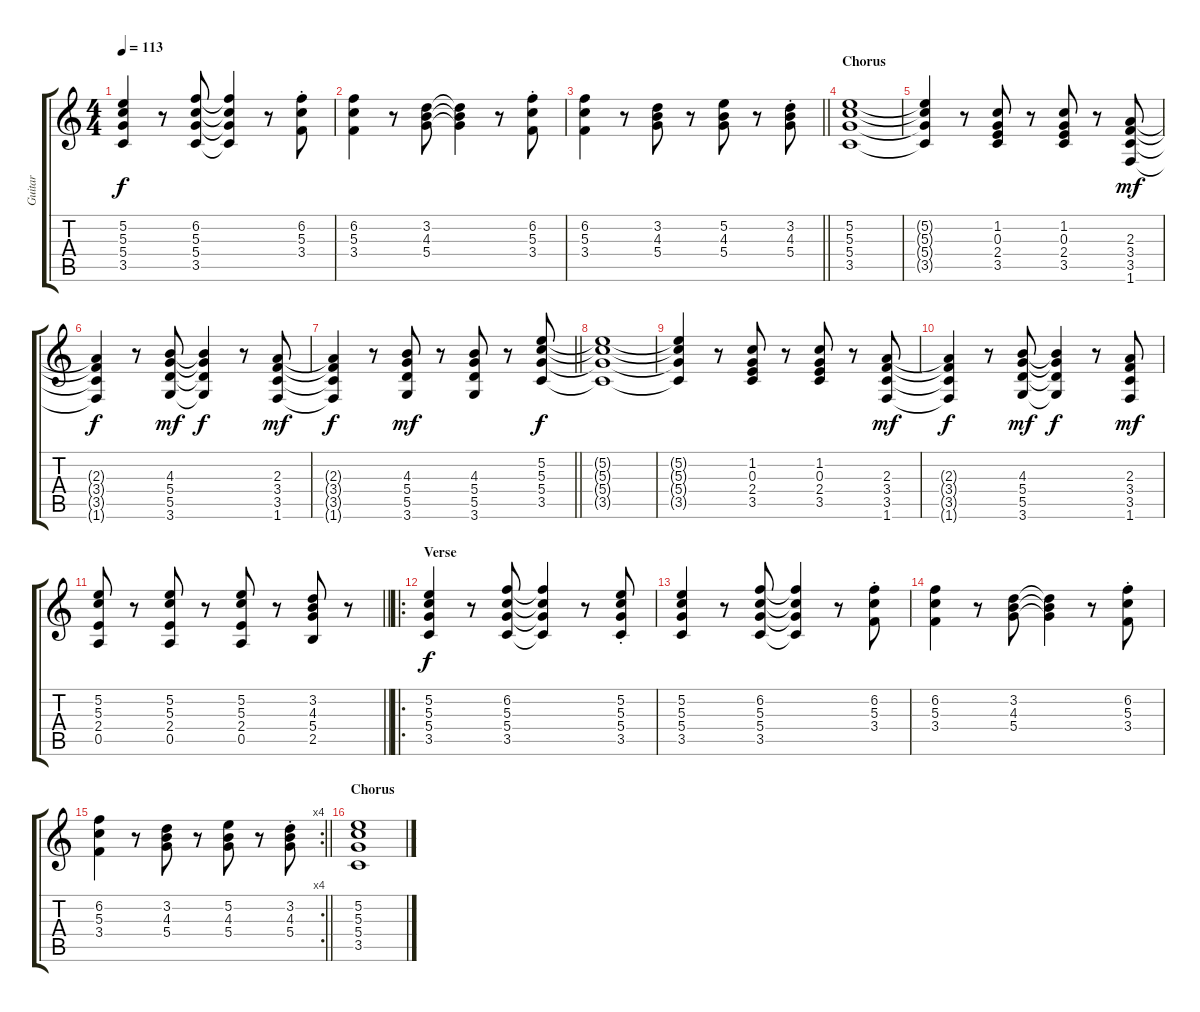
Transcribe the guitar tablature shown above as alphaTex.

\track ("Guitar " "Guitar ") {instrument electricguitarclean}
\staff {score tabs}
\tuning (E4 B3 G3 D3 A2 E2) {hide}
\ts (4 4)
\tempo 113
\clef g2
\ks c
(5.2 5.3 5.4 3.5).4{dy f} r.8 (6.2 5.3 5.4 3.5).8 (6.2{t} 5.3{t} 5.4{t} 3.5{t}).4 r.8 (6.2{st} 5.3{st} 3.4{st}).8 |
(6.2 5.3 3.4).4 r.8 (3.2 4.3 5.4).8 (3.2{t} 4.3{t} 5.4{t}).4 r.8 (6.2{st} 5.3{st} 3.4{st}).8 |
\barLineRight lightlight
(6.2 5.3 3.4).4 r.8 (3.2 4.3 5.4).8 r.8 (5.2 4.3 5.4).8 r.8 (3.2{st} 4.3{st} 5.4{st}).8 |
\section ("" "Chorus")
(5.2 5.3 5.4 3.5).1{instrument overdrivenguitar} |
(5.2{t} 5.3{t} 5.4{t} 3.5{t}).4 r.8 (1.2 0.3 2.4 3.5).8 r.8 (1.2 0.3 2.4 3.5).8 r.8 (2.3 3.4 3.5 1.6).8{dy mf} |
(2.3{t} 3.4{t} 3.5{t} 1.6{t}).4{dy f} r.8 (4.3 5.4 5.5 3.6).8{dy mf} (4.3{t} 5.4{t} 5.5{t} 3.6{t}).4{dy f} r.8 (2.3 3.4 3.5 1.6).8{dy mf} |
\barLineRight lightlight
(2.3{t} 3.4{t} 3.5{t} 1.6{t}).4{dy f} r.8 (4.3 5.4 5.5 3.6).8{dy mf} r.8 (4.3 5.4 5.5 3.6).8 r.8 (5.2 5.3 5.4 3.5).8{dy f} |
(5.2{t} 5.3{t} 5.4{t} 3.5{t}).1 |
(5.2{t} 5.3{t} 5.4{t} 3.5{t}).4 r.8 (1.2 0.3 2.4 3.5).8 r.8 (1.2 0.3 2.4 3.5).8 r.8 (2.3 3.4 3.5 1.6).8{dy mf} |
(2.3{t} 3.4{t} 3.5{t} 1.6{t}).4{dy f} r.8 (4.3 5.4 5.5 3.6).8{dy mf} (4.3{t} 5.4{t} 5.5{t} 3.6{t}).4{dy f} r.8 (2.3 3.4 3.5 1.6).8{dy mf} |
\barLineRight lightlight
(5.2 5.3 2.4 0.5).8 r.8 (5.2 5.3 2.4 0.5).8 r.8 (5.2 5.3 2.4 0.5).8 r.8 (3.2 4.3 5.4 2.5).8 r.8 |
\ro
\section ("" "Verse")
(5.2 5.3 5.4 3.5).4{dy f instrument electricguitarclean} r.8 (6.2 5.3 5.4 3.5).8 (6.2{t} 5.3{t} 5.4{t} 3.5{t}).4 r.8 (5.2{st} 5.3{st} 5.4{st} 3.5{st}).8 |
(5.2 5.3 5.4 3.5).4 r.8 (6.2 5.3 5.4 3.5).8 (6.2{t} 5.3{t} 5.4{t} 3.5{t}).4 r.8 (6.2{st} 5.3{st} 3.4{st}).8 |
(6.2 5.3 3.4).4 r.8 (3.2 4.3 5.4).8 (3.2{t} 4.3{t} 5.4{t}).4 r.8 (6.2{st} 5.3{st} 3.4{st}).8 |
\rc 4
\barLineRight lightlight
(6.2 5.3 3.4).4 r.8 (3.2 4.3 5.4).8 r.8 (5.2 4.3 5.4).8 r.8 (3.2{st} 4.3{st} 5.4{st}).8 |
\section ("" "Chorus")
(5.2 5.3 5.4 3.5).1{instrument overdrivenguitar}
